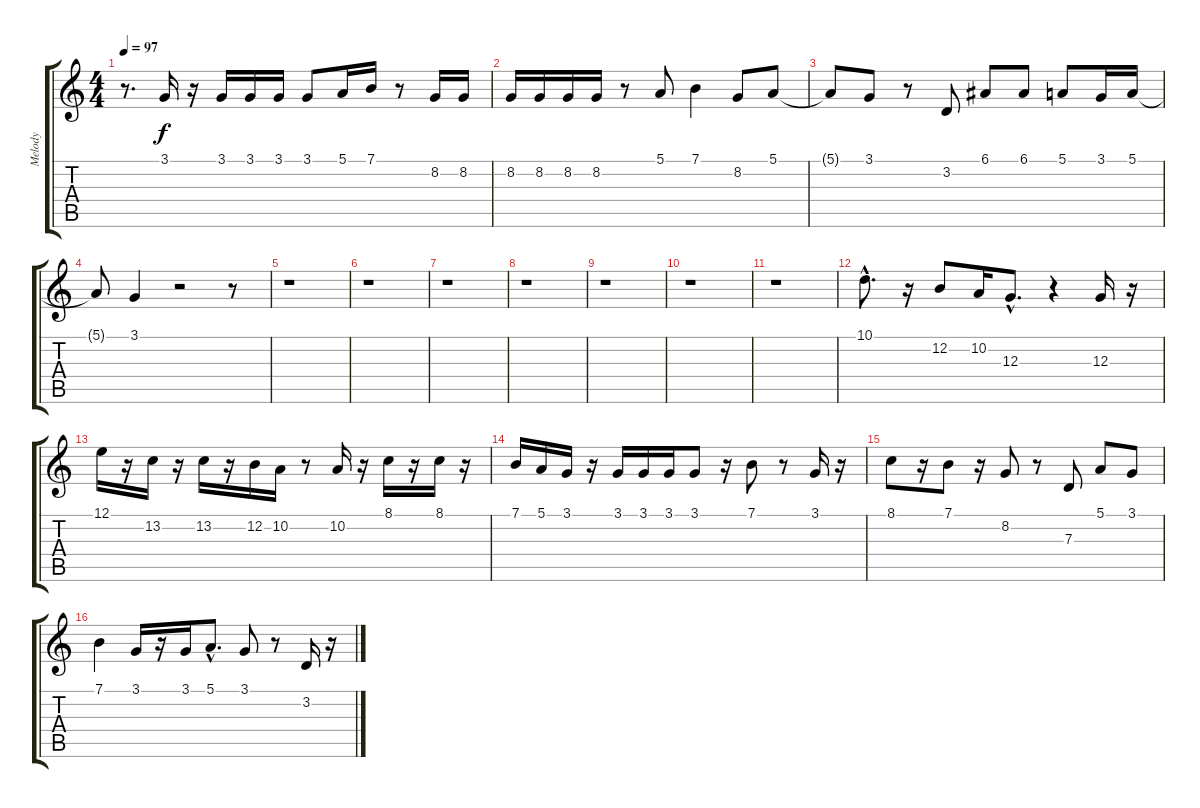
\track ("Melody" "Melody") {instrument fx4atmosphere}
\staff {score tabs}
\tuning (E4 B3 G3 D3 A2 E2) {hide}
\ts (4 4)
\tempo 97
\clef g2
\ks c
r.8{d dy f} 3.1.16 r.16 3.1.16 3.1.16 3.1.16 3.1.8 5.1.16 7.1.16 r.8 8.2.16 8.2.16 |
8.2.16 8.2.16 8.2.16 8.2.16 r.8 5.1.8 7.1.4 8.2.8 5.1.8 |
5.1{t}.8 3.1.8 r.8 3.2.8 6.1.8 6.1.8 5.1.8 3.1.16 5.1.16 |
5.1{t}.8 3.1.4 r.2 r.8 |
r.1 |
r.1 |
r.1 |
r.1 |
r.1 |
r.1 |
r.1 |
10.1{hac}.8{d} r.16 12.2.8 10.2.16 12.3{hac}.8{d} r.4 12.3.16 r.16 |
12.1.16 r.16 13.2.16 r.16 13.2.16 r.16 12.2.16 10.2.16 r.8 10.2.16 r.16 8.1.16 r.16 8.1.16 r.16 |
7.1.16 5.1.16 3.1.16 r.16 3.1.16 3.1.16 3.1.16 3.1.8 r.16 7.1.8 r.8 3.1.16 r.16 |
8.1.8 r.16 7.1.8 r.16 8.2.8 r.8 7.3.8 5.1.8 3.1.8 |
7.1.4 3.1.16 r.16 3.1.16 5.1{hac}.8{d} 3.1.8 r.8 3.2.16 r.16
